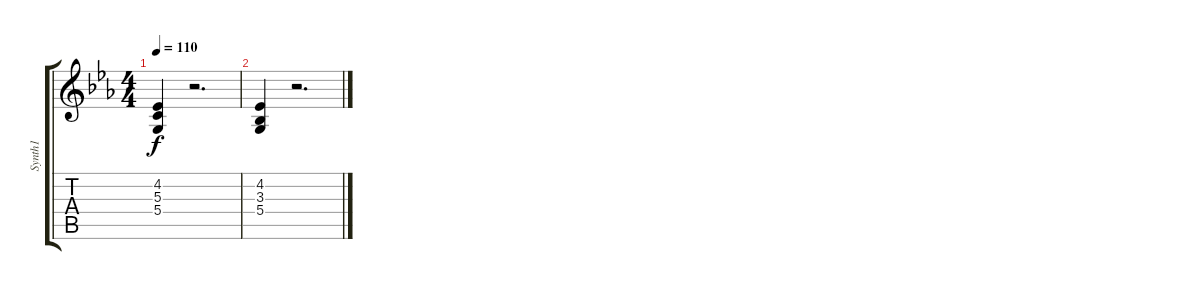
\track ("Synth1" "Synth1") {instrument choiraahs}
\staff {score tabs}
\tuning (E4 B3 G3 D3 A2 E2) {hide}
\ts (4 4)
\tempo 110
\clef g2
\ks eb
(4.2 5.3 5.4).4{dy f} r.2{d} |
(4.2 3.3 5.4).4 r.2{d}
